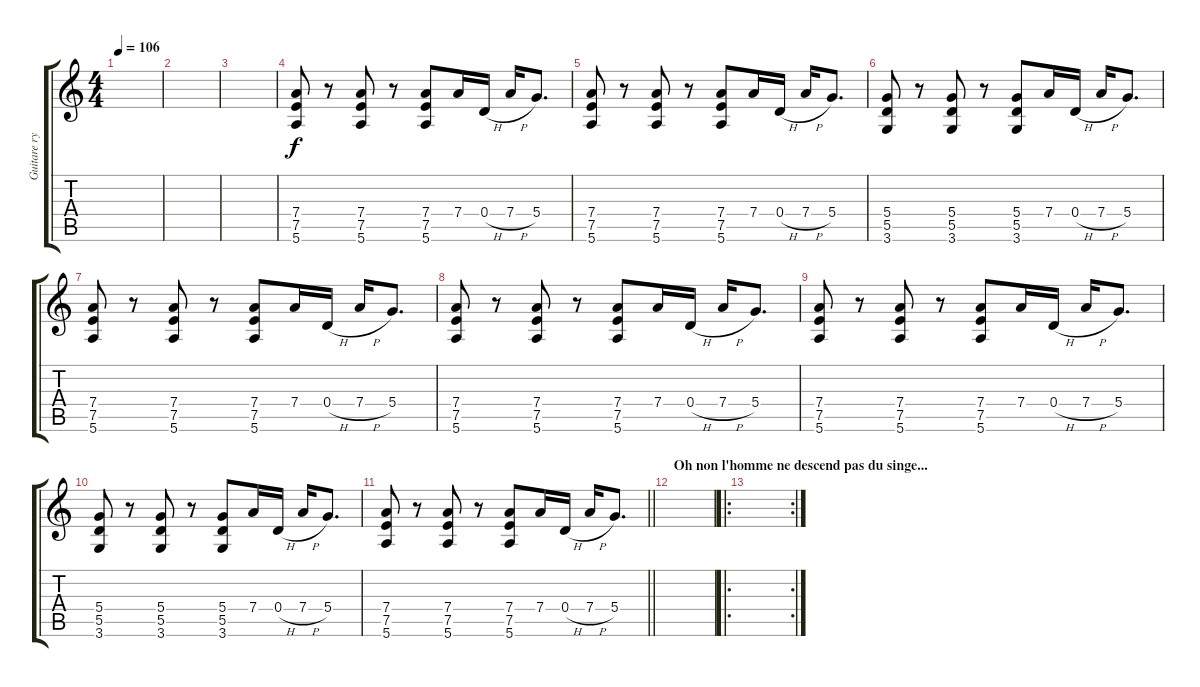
\track ("Guitare rythmique" "Guitare ry") {instrument overdrivenguitar}
\staff {score tabs}
\tuning (E4 B3 G3 D3 A2 E2) {hide}
\ts (4 4)
\tempo 106
\clef g2
\ks c
|
|
|
(7.4 7.5 5.6).8 r.8 (7.4 7.5 5.6).8 r.8 (7.4 7.5 5.6).8 7.4.16 0.4{h}.16 7.4{h}.16 5.4.8{d} |
(7.4 7.5 5.6).8 r.8 (7.4 7.5 5.6).8 r.8 (7.4 7.5 5.6).8 7.4.16 0.4{h}.16 7.4{h}.16 5.4.8{d} |
(5.4 5.5 3.6).8 r.8 (5.4 5.5 3.6).8 r.8 (5.4 5.5 3.6).8 7.4.16 0.4{h}.16 7.4{h}.16 5.4.8{d} |
(7.4 7.5 5.6).8 r.8 (7.4 7.5 5.6).8 r.8 (7.4 7.5 5.6).8 7.4.16 0.4{h}.16 7.4{h}.16 5.4.8{d} |
(7.4 7.5 5.6).8 r.8 (7.4 7.5 5.6).8 r.8 (7.4 7.5 5.6).8 7.4.16 0.4{h}.16 7.4{h}.16 5.4.8{d} |
(7.4 7.5 5.6).8 r.8 (7.4 7.5 5.6).8 r.8 (7.4 7.5 5.6).8 7.4.16 0.4{h}.16 7.4{h}.16 5.4.8{d} |
(5.4 5.5 3.6).8 r.8 (5.4 5.5 3.6).8 r.8 (5.4 5.5 3.6).8 7.4.16 0.4{h}.16 7.4{h}.16 5.4.8{d} |
\barLineRight lightlight
(7.4 7.5 5.6).8 r.8 (7.4 7.5 5.6).8 r.8 (7.4 7.5 5.6).8 7.4.16 0.4{h}.16 7.4{h}.16 5.4.8{d} |
\section ("" "Oh non l'homme ne descend pas du singe... ")
|
\ro
\rc 2
